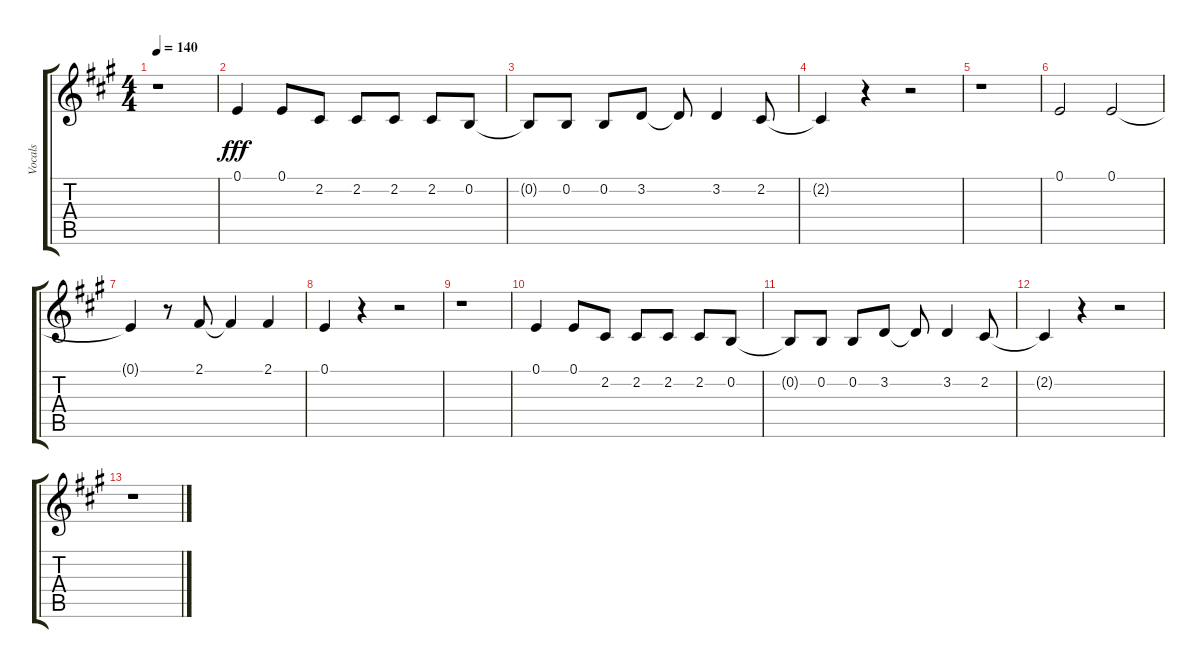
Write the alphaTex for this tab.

\track ("Vocals" "Vocals") {instrument voiceoohs}
\staff {score tabs}
\tuning (E4 B3 G3 D3 A2 E2) {hide}
\ts (4 4)
\tempo 140
\clef g2
\ks a
r.1{dy fff} |
0.1.4 0.1.8 2.2.8 2.2.8 2.2.8 2.2.8 0.2.8 |
0.2{t}.8 0.2.8 0.2.8 3.2.8 3.2{t}.8 3.2.4 2.2.8 |
2.2{t}.4 r.4 r.2 |
r.1 |
0.1.2 0.1.2 |
0.1{t}.4 r.8 2.1.8 2.1{t}.4 2.1.4 |
0.1.4 r.4 r.2 |
r.1 |
0.1.4{volume 0} 0.1.8 2.2.8 2.2.8 2.2.8 2.2.8 0.2.8 |
0.2{t}.8 0.2.8 0.2.8 3.2.8 3.2{t}.8 3.2.4 2.2.8 |
2.2{t}.4 r.4 r.2 |
r.1
